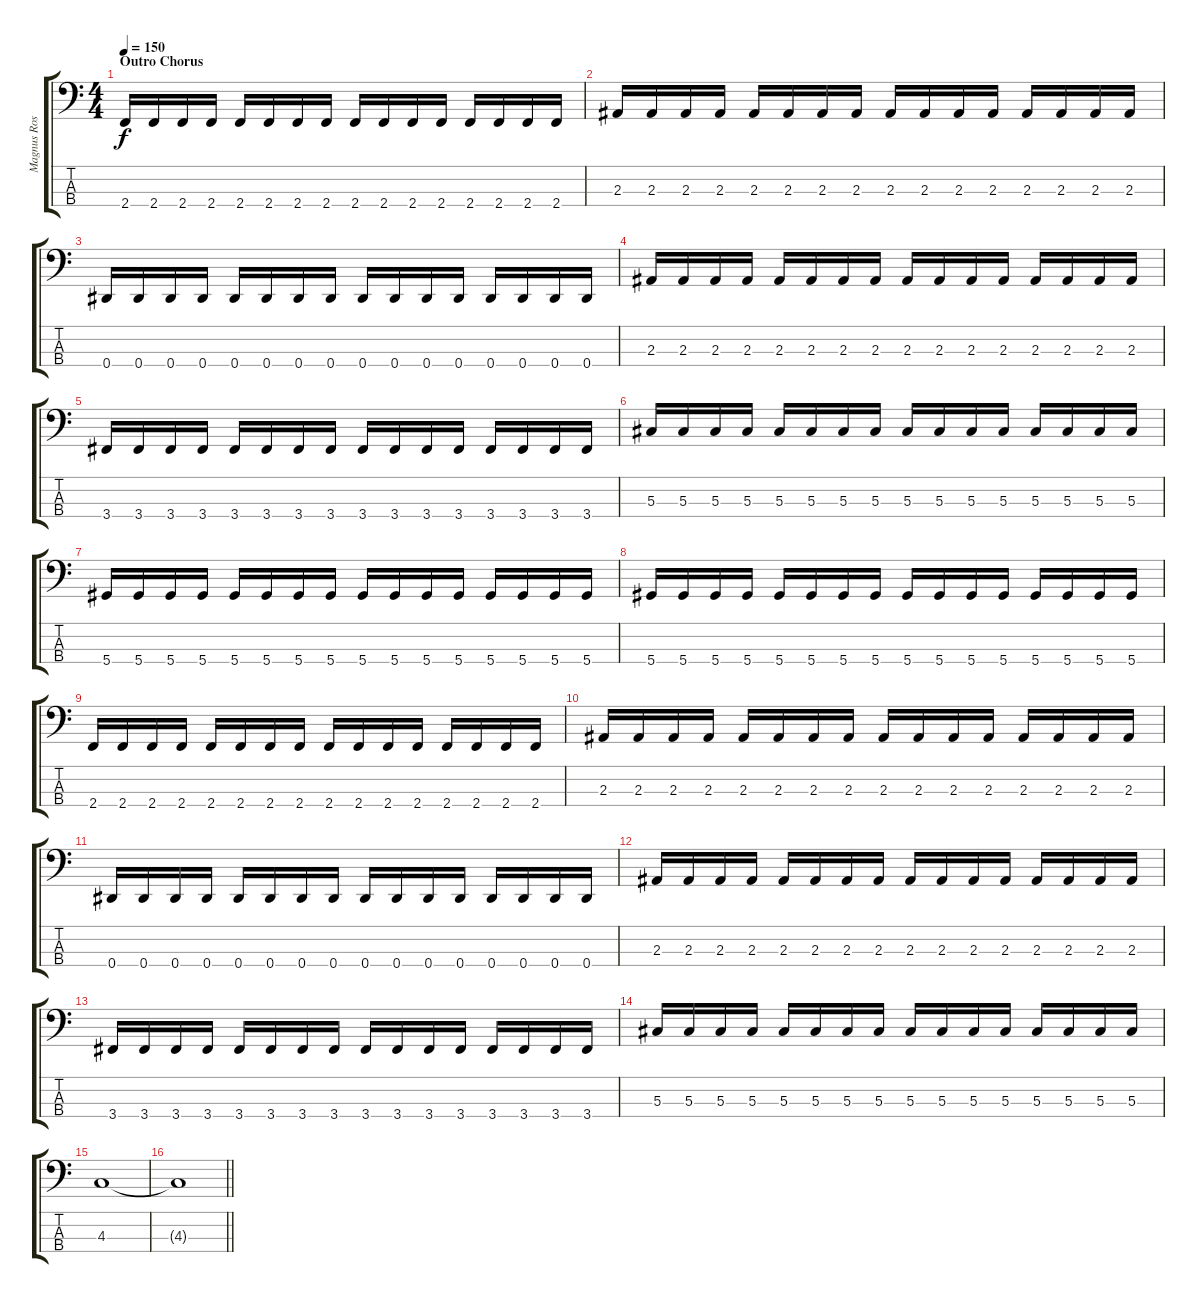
\track ("Magnus Rosén" "Magnus Ros") {instrument electricbassfinger}
\staff {score tabs}
\tuning (Gb2 Db2 Ab1 Eb1) {hide}
\ts (4 4)
\section ("" "Outro Chorus")
\tempo 150
\clef f4
\ks c
2.4.16{dy f} 2.4.16 2.4.16 2.4.16 2.4.16 2.4.16 2.4.16 2.4.16 2.4.16 2.4.16 2.4.16 2.4.16 2.4.16 2.4.16 2.4.16 2.4.16 |
2.3.16 2.3.16 2.3.16 2.3.16 2.3.16 2.3.16 2.3.16 2.3.16 2.3.16 2.3.16 2.3.16 2.3.16 2.3.16 2.3.16 2.3.16 2.3.16 |
0.4.16 0.4.16 0.4.16 0.4.16 0.4.16 0.4.16 0.4.16 0.4.16 0.4.16 0.4.16 0.4.16 0.4.16 0.4.16 0.4.16 0.4.16 0.4.16 |
2.3.16 2.3.16 2.3.16 2.3.16 2.3.16 2.3.16 2.3.16 2.3.16 2.3.16 2.3.16 2.3.16 2.3.16 2.3.16 2.3.16 2.3.16 2.3.16 |
3.4.16 3.4.16 3.4.16 3.4.16 3.4.16 3.4.16 3.4.16 3.4.16 3.4.16 3.4.16 3.4.16 3.4.16 3.4.16 3.4.16 3.4.16 3.4.16 |
5.3.16 5.3.16 5.3.16 5.3.16 5.3.16 5.3.16 5.3.16 5.3.16 5.3.16 5.3.16 5.3.16 5.3.16 5.3.16 5.3.16 5.3.16 5.3.16 |
5.4.16 5.4.16 5.4.16 5.4.16 5.4.16 5.4.16 5.4.16 5.4.16 5.4.16 5.4.16 5.4.16 5.4.16 5.4.16 5.4.16 5.4.16 5.4.16 |
5.4.16 5.4.16 5.4.16 5.4.16 5.4.16 5.4.16 5.4.16 5.4.16 5.4.16 5.4.16 5.4.16 5.4.16 5.4.16 5.4.16 5.4.16 5.4.16 |
2.4.16 2.4.16 2.4.16 2.4.16 2.4.16 2.4.16 2.4.16 2.4.16 2.4.16 2.4.16 2.4.16 2.4.16 2.4.16 2.4.16 2.4.16 2.4.16 |
2.3.16 2.3.16 2.3.16 2.3.16 2.3.16 2.3.16 2.3.16 2.3.16 2.3.16 2.3.16 2.3.16 2.3.16 2.3.16 2.3.16 2.3.16 2.3.16 |
0.4.16 0.4.16 0.4.16 0.4.16 0.4.16 0.4.16 0.4.16 0.4.16 0.4.16 0.4.16 0.4.16 0.4.16 0.4.16 0.4.16 0.4.16 0.4.16 |
2.3.16 2.3.16 2.3.16 2.3.16 2.3.16 2.3.16 2.3.16 2.3.16 2.3.16 2.3.16 2.3.16 2.3.16 2.3.16 2.3.16 2.3.16 2.3.16 |
3.4.16 3.4.16 3.4.16 3.4.16 3.4.16 3.4.16 3.4.16 3.4.16 3.4.16 3.4.16 3.4.16 3.4.16 3.4.16 3.4.16 3.4.16 3.4.16 |
5.3.16 5.3.16 5.3.16 5.3.16 5.3.16 5.3.16 5.3.16 5.3.16 5.3.16 5.3.16 5.3.16 5.3.16 5.3.16 5.3.16 5.3.16 5.3.16 |
4.3.1 |
\barLineRight lightlight
4.3{t}.1
